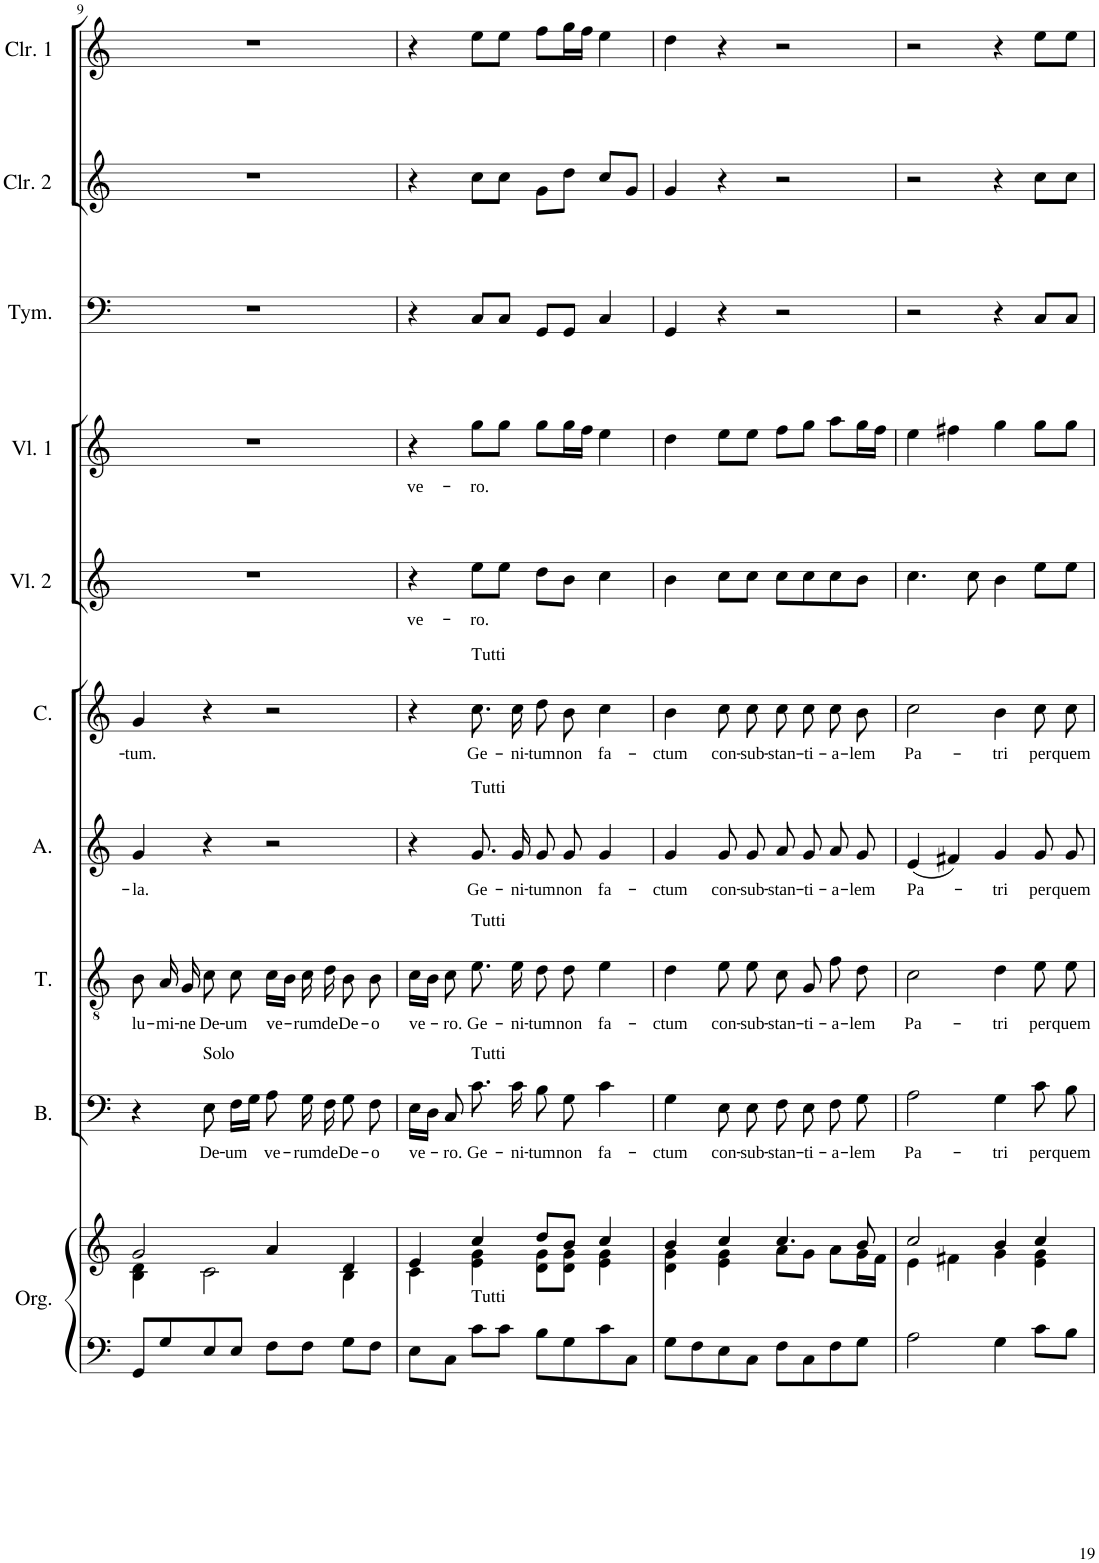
**kern	**kern	**kern	**text	**kern	**text	**kern	**text	**kern	**text	**kern	**text	**kern	**text	**kern	**kern	**kern
*part10	*part10	*part9	*part9	*part8	*part8	*part7	*part7	*part6	*part6	*part5	*part5	*part4	*part4	*part3	*part2	*part1
*staff11	*staff10	*staff9	*staff9	*staff8	*staff8	*staff7	*staff7	*staff6	*staff6	*staff5	*staff5	*staff4	*staff4	*staff3	*staff2	*staff1
*I"Organo	*	*I"Basso	*	*I"Tenore	*	*I"Alto	*	*I"Canto	*	*I"Violino secondo	*	*I"Violino primo	*	*I"Tympani	*I"Clarino secondo	*I"Clarino primo
*I'Org.	*	*I'B.	*	*I'T.	*	*I'A.	*	*I'C.	*	*I'Vl. 2	*	*I'Vl. 1	*	*I'Tym.	*I'Clr. 2	*I'Clr. 1
!!LO:PB:g=z
*clefF4	*clefG2	*clefF4	*	*clefGv2	*	*clefG2	*	*clefG2	*	*clefG2	*	*clefG2	*	*clefF4	*clefG2	*clefG2
*k[]	*k[]	*k[]	*	*k[]	*	*k[]	*	*k[]	*	*k[]	*	*k[]	*	*k[]	*k[]	*k[]
*M4/4	*M4/4	*M4/4	*	*M4/4	*	*M4/4	*	*M4/4	*	*M4/4	*	*M4/4	*	*M4/4	*M4/4	*M4/4
*met(c)	*met(c)	*met(c)	*	*met(c)	*	*met(c)	*	*met(c)	*	*met(c)	*	*met(c)	*	*met(c)	*met(c)	*met(c)
=9	=9	=9	=9	=9	=9	=9	=9	=9	=9	=9	=9	=9	=9	=9	=9	=9
*	*^	*	*	*	*	*	*	*	*	*	*	*	*	*	*	*
!	!	!	!	!	!	!LO:LY:b	!	!LO:LY:b	!	!LO:LY:b	!	!	!	!	!	!	!
8GG/L	2g/	4B\ 4d\	4r	.	8B\	lu-	4g/	-la.	4g/	-tum.	1r	.	1r	.	1r	1r	1r
!	!	!	!	!	!	!LO:LY:b	!	!	!	!	!	!	!	!	!	!	!
8G/	.	.	.	.	16A/	-mi-	.	.	.	.	.	.	.	.	.	.	.
!	!	!	!	!	!	!LO:LY:b	!	!	!	!	!	!	!	!	!	!	!
.	.	.	.	.	16G/	-ne	.	.	.	.	.	.	.	.	.	.	.
!	!	!	!LO:TX:a:t=Solo	!	!	!	!	!	!	!	!	!	!	!	!	!	!
!	!	!	!	!LO:LY:b	!	!LO:LY:b	!	!	!	!	!	!	!	!	!	!	!
8E/	.	2c\	8E\	De-	8c\	De-	4r	.	4r	.	.	.	.	.	.	.	.
!	!	!	!	!LO:LY:b	!	!LO:LY:b	!	!	!	!	!	!	!	!	!	!	!
8E/J	.	.	16F\LL	-um	8c\	-um	.	.	.	.	.	.	.	.	.	.	.
.	.	.	16G\JJ	.	.	.	.	.	.	.	.	.	.	.	.	.	.
!	!	!	!	!LO:LY:b	!	!LO:LY:b	!	!	!	!	!	!	!	!	!	!	!
8F\L	4a/	.	8A\	ve-	16c\LL	ve-	2r	.	2r	.	.	.	.	.	.	.	.
.	.	.	.	.	16B\JJ	.	.	.	.	.	.	.	.	.	.	.	.
!	!	!	!	!LO:LY:b	!	!LO:LY:b	!	!	!	!	!	!	!	!	!	!	!
8F\J	.	.	16G\	-rum	16c\	-rum	.	.	.	.	.	.	.	.	.	.	.
!	!	!	!	!LO:LY:b	!	!LO:LY:b	!	!	!	!	!	!	!	!	!	!	!
.	.	.	16F\	de	16d\	de	.	.	.	.	.	.	.	.	.	.	.
!	!	!	!	!LO:LY:b	!	!LO:LY:b	!	!	!	!	!	!	!	!	!	!	!
8G\L	4d/	4B\	8G\	De-	8B\	De-	.	.	.	.	.	.	.	.	.	.	.
!	!	!	!	!LO:LY:b	!	!LO:LY:b	!	!	!	!	!	!	!	!	!	!	!
8F\J	.	.	8F\	-o	8B\	-o	.	.	.	.	.	.	.	.	.	.	.
=10	=10	=10	=10	=10	=10	=10	=10	=10	=10	=10	=10	=10	=10	=10	=10	=10	=10
!	!	!	!	!LO:LY:b	!	!LO:LY:b	!	!	!	!	!	!LO:LY:b	!	!LO:LY:b	!	!	!
8E\L	4e/	4c\	16E\LL	ve-	16c\LL	ve-	4r	.	4r	.	4r	ve-	4r	ve-	4r	4r	4r
.	.	.	16D\JJ	.	16B\JJ	.	.	.	.	.	.	.	.	.	.	.	.
!	!	!	!	!LO:LY:b	!	!LO:LY:b	!	!	!	!	!	!	!	!	!	!	!
8C\J	.	.	8C/	-ro.	8c\	-ro.	.	.	.	.	.	.	.	.	.	.	.
!	!	!	!	!	!	!	!	!	!LO:TX:a:t=Tutti	!	!	!	!	!	!	!	!
!	!	!	!	!	!	!	!LO:TX:a:t=Tutti	!	!	!	!	!	!	!	!	!	!
!	!	!	!	!	!LO:TX:a:t=Tutti	!	!	!	!	!	!	!	!	!	!	!	!
!	!	!	!LO:TX:a:t=Tutti	!	!	!	!	!	!	!	!	!	!	!	!	!	!
!LO:TX:a:t=Tutti	!	!	!	!	!	!	!	!	!	!	!	!	!	!	!	!	!
!	!	!	!	!LO:LY:b	!	!LO:LY:b	!	!LO:LY:b	!	!LO:LY:b	!	!LO:LY:b	!	!LO:LY:b	!	!	!
8c\L	4cc/	4e\ 4g\	8.c\	Ge-	8.e\	Ge-	8.g/L	Ge-	8.cc\L	Ge-	8ee\L	-ro.	8gg\L	-ro.	8C/L	8cc\L	8ee\L
8c\J	.	.	.	.	.	.	.	.	.	.	8ee\J	.	8gg\J	.	8C/J	8cc\J	8ee\J
!	!	!	!	!LO:LY:b	!	!LO:LY:b	!	!LO:LY:b	!	!LO:LY:b	!	!	!	!	!	!	!
.	.	.	16c\	-ni-	16e\	-ni-	16g/Jk	-ni-	16cc\Jk	-ni-	.	.	.	.	.	.	.
!	!	!	!	!LO:LY:b	!	!LO:LY:b	!	!LO:LY:b	!	!LO:LY:b	!	!	!	!	!	!	!
8B\L	8dd/L	8d\ 8g\L	8B\	-tum	8d\	-tum	8g/L	-tum	8dd\L	-tum	8dd\L	.	8gg\L	.	8GG/L	8g\L	8ff\L
!	!	!	!	!LO:LY:b	!	!LO:LY:b	!	!LO:LY:b	!	!LO:LY:b	!	!	!	!	!	!	!
8G\	8b/J	8d\ 8g\J	8G\	non	8d\	non	8g/J	non	8b\J	non	8b\J	.	16gg\L	.	8GG/J	8dd\J	16gg\L
.	.	.	.	.	.	.	.	.	.	.	.	.	16ff\JJ	.	.	.	16ff\JJ
!	!	!	!	!LO:LY:b	!	!LO:LY:b	!	!LO:LY:b	!	!LO:LY:b	!	!	!	!	!	!	!
8c\	4cc/	4e\ 4g\	4c\	fa-	4e\	fa-	4g/	fa-	4cc\	fa-	4cc\	.	4ee\	.	4C/	8cc/L	4ee\
8C\J	.	.	.	.	.	.	.	.	.	.	.	.	.	.	.	8g/J	.
=11	=11	=11	=11	=11	=11	=11	=11	=11	=11	=11	=11	=11	=11	=11	=11	=11	=11
!	!	!	!	!LO:LY:b	!	!LO:LY:b	!	!LO:LY:b	!	!LO:LY:b	!	!	!	!	!	!	!
8G\L	4b/	4d\ 4g\	4G\	-ctum	4d\	-ctum	4g/	-ctum	4b\	-ctum	4b\	.	4dd\	.	4GG/	4g/	4dd\
8F\	.	.	.	.	.	.	.	.	.	.	.	.	.	.	.	.	.
!	!	!	!	!LO:LY:b	!	!LO:LY:b	!	!LO:LY:b	!	!LO:LY:b	!	!	!	!	!	!	!
8E\	4cc/	4e\ 4g\	8E\	con-	8e\	con-	8g/L	con-	8cc\L	con-	8cc\L	.	8ee\L	.	4r	4r	4r
!	!	!	!	!LO:LY:b	!	!LO:LY:b	!	!LO:LY:b	!	!LO:LY:b	!	!	!	!	!	!	!
8C\J	.	.	8E\	-sub-	8e\	-sub-	8g/J	-sub-	8cc\J	-sub-	8cc\J	.	8ee\J	.	.	.	.
!	!	!	!	!LO:LY:b	!	!LO:LY:b	!	!LO:LY:b	!	!LO:LY:b	!	!	!	!	!	!	!
8F\L	4.cc/	8a\L	8F\	-stan-	8c\	-stan-	8a/L	-stan-	8cc\L	-stan-	8cc\L	.	8ff\L	.	2r	2r	2r
!	!	!	!	!LO:LY:b	!	!LO:LY:b	!	!LO:LY:b	!	!LO:LY:b	!	!	!	!	!	!	!
8C\	.	8g\J	8E\	-ti-	8G/	-ti-	8g/J	-ti-	8cc\J	-ti-	8cc\	.	8gg\J	.	.	.	.
!	!	!	!	!LO:LY:b	!	!LO:LY:b	!	!LO:LY:b	!	!LO:LY:b	!	!	!	!	!	!	!
8F\	.	8a\L	8F\	-a-	8f\	-a-	8a/L	-a-	8cc\L	-a-	8cc\	.	8aa\L	.	.	.	.
!	!	!	!	!LO:LY:b	!	!LO:LY:b	!	!LO:LY:b	!	!LO:LY:b	!	!	!	!	!	!	!
8G\J	8b/	16g\L	8G\	-lem	8d\	-lem	8g/J	-lem	8b\J	-lem	8b\J	.	16gg\L	.	.	.	.
.	.	16f\JJ	.	.	.	.	.	.	.	.	.	.	16ff\JJ	.	.	.	.
=12	=12	=12	=12	=12	=12	=12	=12	=12	=12	=12	=12	=12	=12	=12	=12	=12	=12
!	!	!	!	!LO:LY:b	!	!LO:LY:b	!	!LO:LY:b	!	!LO:LY:b	!	!	!	!	!	!	!
2A\	2cc/	4e\	2A\	Pa-	2c\	Pa-	(4e/	Pa-	2cc\	Pa-	4.cc\	.	4ee\	.	2r	2r	2r
.	.	4f#X\	.	.	.	.	4f#X/)	.	.	.	.	.	4ff#X\	.	.	.	.
.	.	.	.	.	.	.	.	.	.	.	8cc\	.	.	.	.	.	.
!	!	!	!	!LO:LY:b	!	!LO:LY:b	!	!LO:LY:b	!	!LO:LY:b	!	!	!	!	!	!	!
4G\	4b/	4g\	4G\	-tri	4d\	-tri	4g/	-tri	4b\	-tri	4b\	.	4gg\	.	4r	4r	4r
!	!	!	!	!LO:LY:b	!	!LO:LY:b	!	!LO:LY:b	!	!LO:LY:b	!	!	!	!	!	!	!
8c\L	4cc/	4e\ 4g\	8c\	per	8e\	per	8g/L	per	8cc\L	per	8ee\L	.	8gg\L	.	8C/L	8cc\L	8ee\L
!	!	!	!	!LO:LY:b	!	!LO:LY:b	!	!LO:LY:b	!	!LO:LY:b	!	!	!	!	!	!	!
8B\J	.	.	8B\	quem	8e\	quem	8g/J	quem	8cc\J	quem	8ee\J	.	8gg\J	.	8C/J	8cc\J	8ee\J
*	*v	*v	*	*	*	*	*	*	*	*	*	*	*	*	*	*	*
=	=	=	=	=	=	=	=	=	=	=	=	=	=	=	=	=
*-	*-	*-	*-	*-	*-	*-	*-	*-	*-	*-	*-	*-	*-	*-	*-	*-
